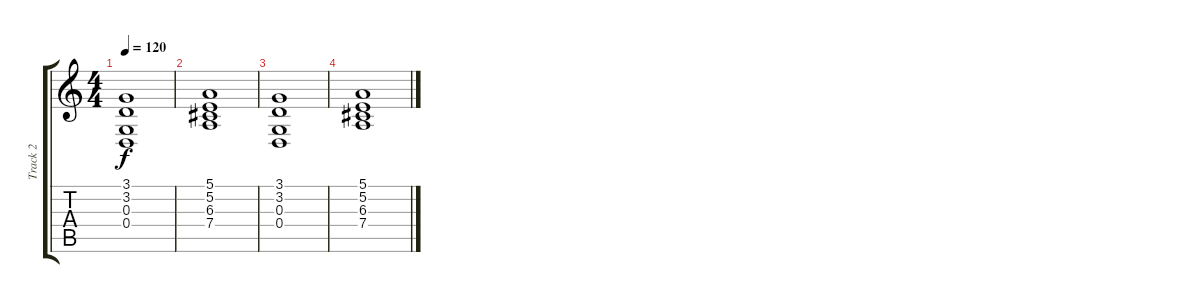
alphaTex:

\track ("Track 2" "Track 2") {instrument synthstrings2}
\staff {score tabs}
\tuning (E4 B3 G3 D3 A2 E2) {hide}
\ts (4 4)
\tempo 120
\clef g2
\ks c
(3.1 3.2 0.3 0.4).1{dy f} |
(5.1 5.2 6.3 7.4).1 |
(3.1 3.2 0.3 0.4).1 |
(5.1 5.2 6.3 7.4).1
